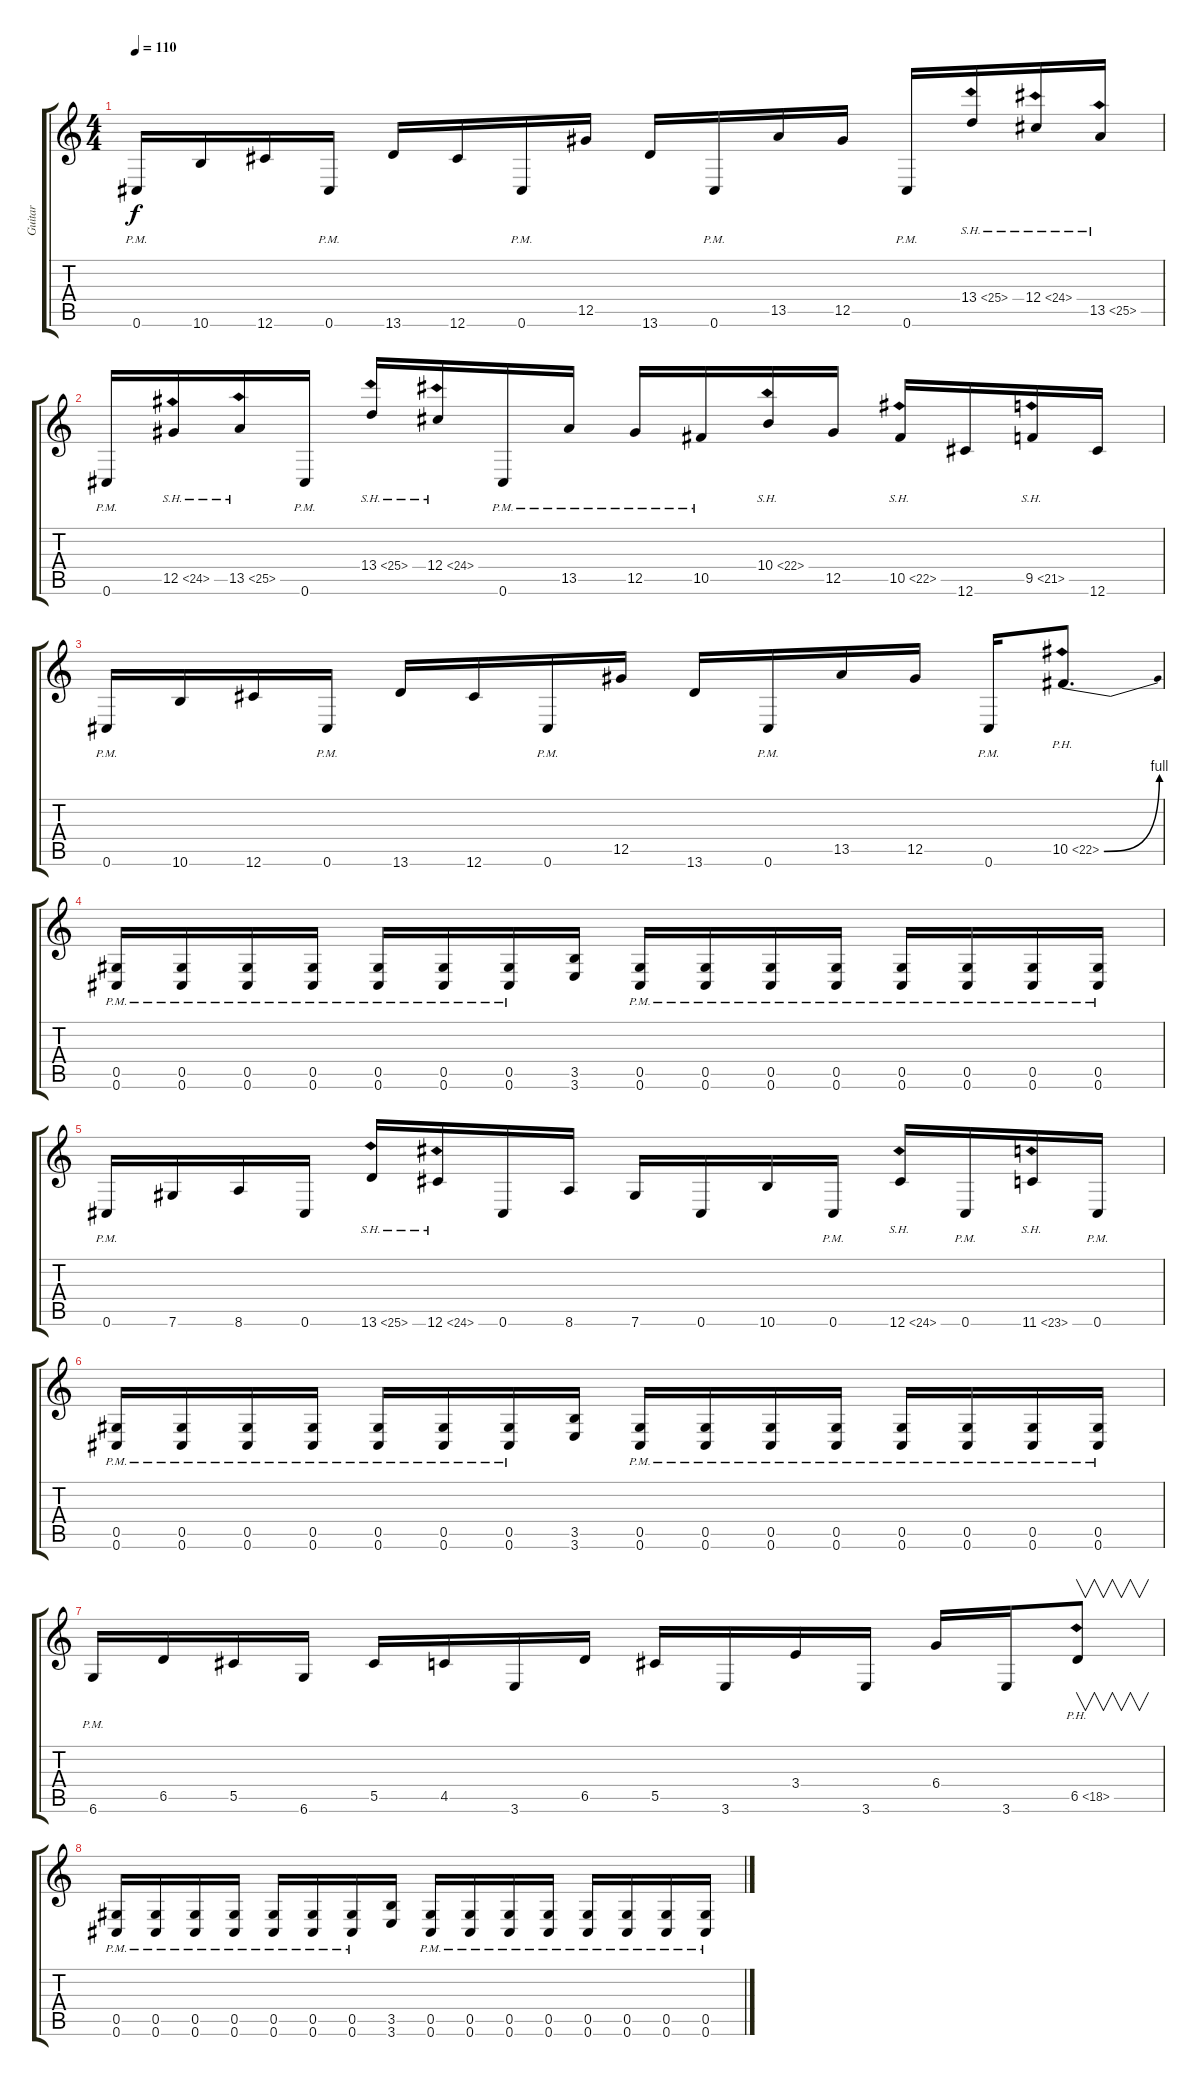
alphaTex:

\track ("Guitar" "Guitar") {instrument overdrivenguitar}
\staff {score tabs}
\tuning (Eb4 Bb3 Gb3 Db3 Ab2 Db2) {hide}
\ts (4 4)
\tempo 110
\clef g2
\ks c
0.6{pm}.16{dy f} 10.6.16 12.6.16 0.6{pm}.16 13.6.16 12.6.16 0.6{pm}.16 12.5.16 13.6.16 0.6{pm}.16 13.5.16 12.5.16 0.6{pm}.16 13.4{sh 12}.16 12.4{sh 12}.16 13.5{sh 12}.16 |
0.6{pm}.16 12.5{sh 12}.16 13.5{sh 12}.16 0.6{pm}.16 13.4{sh 12}.16 12.4{sh 12}.16 0.6{pm}.16 13.5{pm}.16 12.5{pm}.16 10.5{pm}.16 10.4{sh 12}.16 12.5.16 10.5{sh 12}.16 12.6.16 9.5{sh 12}.16 12.6.16 |
0.6{pm}.16 10.6.16 12.6.16 0.6{pm}.16 13.6.16 12.6.16 0.6{pm}.16 12.5.16 13.6.16 0.6{pm}.16 13.5.16 12.5.16 0.6{pm}.16 10.5{be (bend 0 0 60 4) ph 12}.8{d} |
(0.5{pm} 0.6{pm}).16 (0.5{pm} 0.6{pm}).16 (0.5{pm} 0.6{pm}).16 (0.5{pm} 0.6{pm}).16 (0.5{pm} 0.6{pm}).16 (0.5{pm} 0.6{pm}).16 (0.5{pm} 0.6{pm}).16 (3.5 3.6).16 (0.5{pm} 0.6{pm}).16 (0.5{pm} 0.6{pm}).16 (0.5{pm} 0.6{pm}).16 (0.5{pm} 0.6{pm}).16 (0.5{pm} 0.6{pm}).16 (0.5{pm} 0.6{pm}).16 (0.5{pm} 0.6{pm}).16 (0.5{pm} 0.6{pm}).16 |
0.6{pm}.16 7.6.16 8.6.16 0.6.16 13.6{sh 12}.16 12.6{sh 12}.16 0.6.16 8.6.16 7.6.16 0.6.16 10.6.16 0.6{pm}.16 12.6{sh 12}.16 0.6{pm}.16 11.6{sh 12}.16 0.6{pm}.16 |
(0.5{pm} 0.6{pm}).16 (0.5{pm} 0.6{pm}).16 (0.5{pm} 0.6{pm}).16 (0.5{pm} 0.6{pm}).16 (0.5{pm} 0.6{pm}).16 (0.5{pm} 0.6{pm}).16 (0.5{pm} 0.6{pm}).16 (3.5 3.6).16 (0.5{pm} 0.6{pm}).16 (0.5{pm} 0.6{pm}).16 (0.5{pm} 0.6{pm}).16 (0.5{pm} 0.6{pm}).16 (0.5{pm} 0.6{pm}).16 (0.5{pm} 0.6{pm}).16 (0.5{pm} 0.6{pm}).16 (0.5{pm} 0.6{pm}).16 |
6.6{pm}.16 6.5.16 5.5.16 6.6.16 5.5.16 4.5.16 3.6.16 6.5.16 5.5.16 3.6.16 3.4.16 3.6.16 6.4.16 3.6.16 6.5{ph 12}.8{v} |
(0.5{pm} 0.6{pm}).16 (0.5{pm} 0.6{pm}).16 (0.5{pm} 0.6{pm}).16 (0.5{pm} 0.6{pm}).16 (0.5{pm} 0.6{pm}).16 (0.5{pm} 0.6{pm}).16 (0.5{pm} 0.6{pm}).16 (3.5 3.6).16 (0.5{pm} 0.6{pm}).16 (0.5{pm} 0.6{pm}).16 (0.5{pm} 0.6{pm}).16 (0.5{pm} 0.6{pm}).16 (0.5{pm} 0.6{pm}).16 (0.5{pm} 0.6{pm}).16 (0.5{pm} 0.6{pm}).16 (0.5{pm} 0.6{pm}).16
